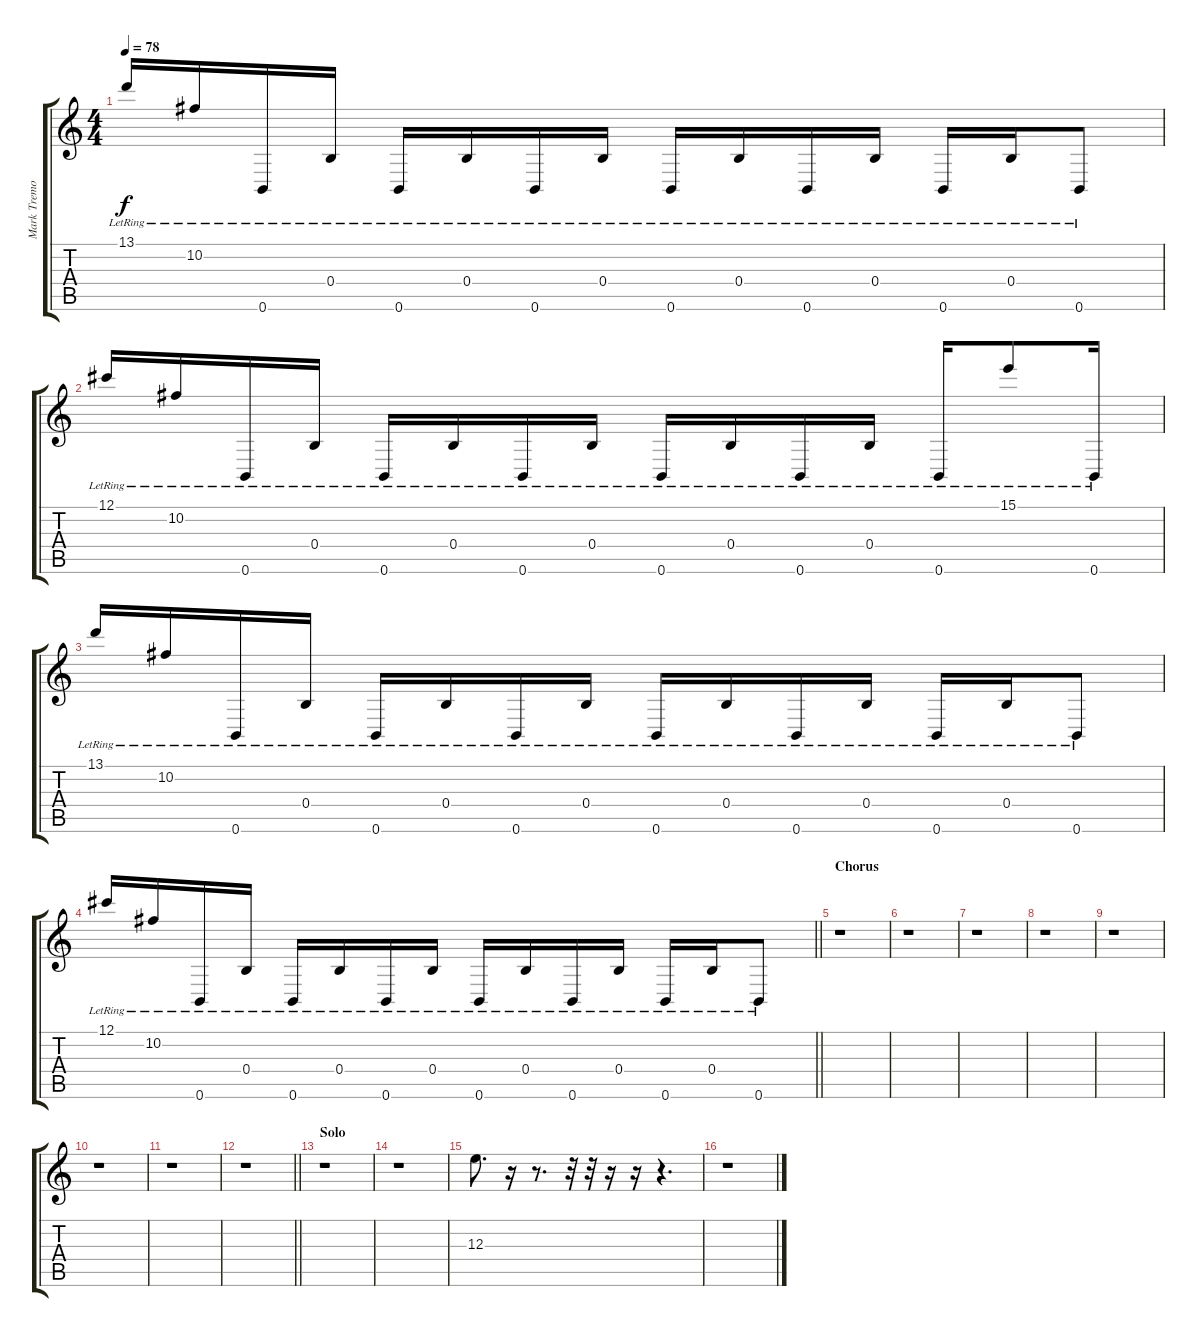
\track ("Mark Tremonti (Rhythm Guitar)" "Mark Tremo") {instrument acousticguitarsteel}
\staff {score tabs}
\tuning (Db4 Ab3 E3 B2 Gb2 B1) {hide}
\ts (4 4)
\tempo 78
\clef g2
\ks c
13.1{lr}.16{dy f} 10.2{lr}.16 0.6{lr}.16 0.4{lr}.16 0.6{lr}.16 0.4{lr}.16 0.6{lr}.16 0.4{lr}.16 0.6{lr}.16 0.4{lr}.16 0.6{lr}.16 0.4{lr}.16 0.6{lr}.16 0.4{lr}.16 0.6{lr}.8 |
12.1{lr}.16 10.2{lr}.16 0.6{lr}.16 0.4{lr}.16 0.6{lr}.16 0.4{lr}.16 0.6{lr}.16 0.4{lr}.16 0.6{lr}.16 0.4{lr}.16 0.6{lr}.16 0.4{lr}.16 0.6{lr}.16 15.1{lr}.8 0.6{lr}.16 |
13.1{lr}.16 10.2{lr}.16 0.6{lr}.16 0.4{lr}.16 0.6{lr}.16 0.4{lr}.16 0.6{lr}.16 0.4{lr}.16 0.6{lr}.16 0.4{lr}.16 0.6{lr}.16 0.4{lr}.16 0.6{lr}.16 0.4{lr}.16 0.6{lr}.8 |
\barLineRight lightlight
12.1{lr}.16 10.2{lr}.16 0.6{lr}.16 0.4{lr}.16 0.6{lr}.16 0.4{lr}.16 0.6{lr}.16 0.4{lr}.16 0.6{lr}.16 0.4{lr}.16 0.6{lr}.16 0.4{lr}.16 0.6{lr}.16 0.4{lr}.16 0.6{lr}.8 |
\section ("" "Chorus")
r.1 |
r.1 |
r.1 |
r.1 |
r.1 |
r.1 |
r.1 |
\barLineRight lightlight
r.1 |
\section ("" "Solo")
r.1 |
r.1{volume 16 instrument guitarharmonics} |
12.3.8{d} r.16 r.8{d} r.32 r.32 r.16 r.16 r.4{d} |
r.1
